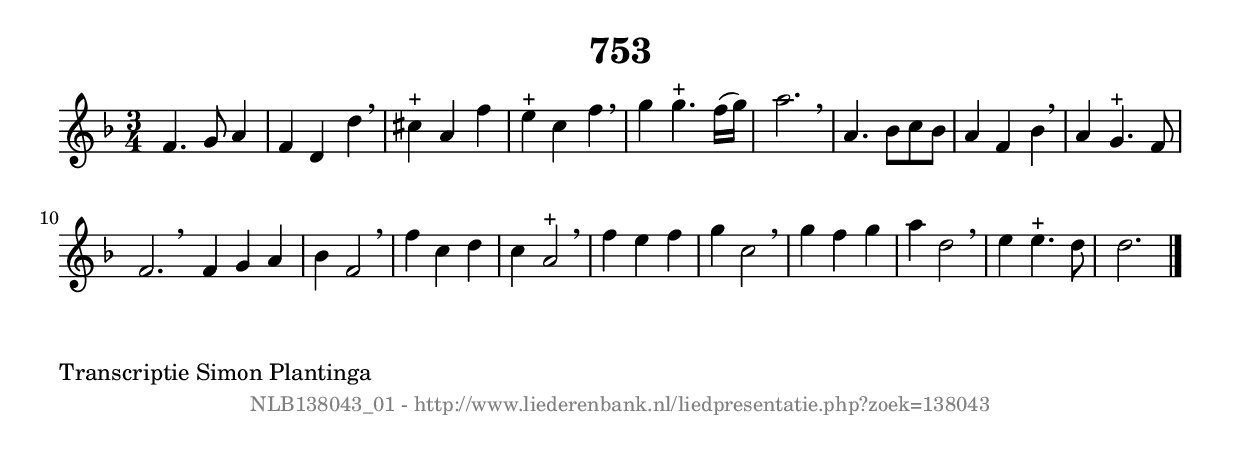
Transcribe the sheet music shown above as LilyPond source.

%
% produced by wce2krn 1.64 (7 June 2014)
%
\version"2.16"
#(append! paper-alist '(("long" . (cons (* 210 mm) (* 2000 mm)))))
#(set-default-paper-size "long")
sb = {\breathe}
mBreak = {\breathe }
bBreak = {\breathe }
x = {\once\override NoteHead #'style = #'cross }
gl=\glissando
itime={\override Staff.TimeSignature #'stencil = ##f }
ficta = {\once\set suggestAccidentals = ##t}
fine = {\once\override Score.RehearsalMark #'self-alignment-X = #1 \mark \markup {\italic{Fine}}}
dc = {\once\override Score.RehearsalMark #'self-alignment-X = #1 \mark \markup {\italic{D.C.}}}
dcf = {\once\override Score.RehearsalMark #'self-alignment-X = #1 \mark \markup {\italic{D.C. al Fine}}}
dcc = {\once\override Score.RehearsalMark #'self-alignment-X = #1 \mark \markup {\italic{D.C. al Coda}}}
ds = {\once\override Score.RehearsalMark #'self-alignment-X = #1 \mark \markup {\italic{D.S.}}}
dsf = {\once\override Score.RehearsalMark #'self-alignment-X = #1 \mark \markup {\italic{D.S. al Fine}}}
dsc = {\once\override Score.RehearsalMark #'self-alignment-X = #1 \mark \markup {\italic{D.S. al Coda}}}
pv = {\set Score.repeatCommands = #'((volta "1"))}
sv = {\set Score.repeatCommands = #'((volta "2"))}
tv = {\set Score.repeatCommands = #'((volta "3"))}
qv = {\set Score.repeatCommands = #'((volta "4"))}
xv = {\set Score.repeatCommands = #'((volta #f))}
\header{ tagline = ""
title = "753"
}
\score {{
\key d \minor
\relative g'
{
\set melismaBusyProperties = #'()
\time 3/4
\tempo 4=120
\override Score.MetronomeMark #'transparent = ##t
\override Score.RehearsalMark #'break-visibility = #(vector #t #t #f)
f4. g8 a4 | f4 d4 d'4 \sb | cis4^"+" a4 f'4 | e4^"+" c4 f4 \sb | g4 g4.^"+" f16( g16) | a2. \sb | a,4. bes8 c8 bes8 | a4 f4 bes4 \sb | a4 g4.^"+" f8 | f2. \bar ":|:" \bBreak
f4 g4 a4 | bes4 f2 \sb | f'4 c4 d4 | c4 a2^"+" \sb | f'4 e4 f4 | g4 c,2 \sb | g'4 f4 g4 | a4 d,2 \sb | e4 e4.^"+" d8 | d2. \bar "|."
 }}
 \midi { }
 \layout {
            indent = 0.0\cm
}
}
\markup { \wordwrap-string #" 
Transcriptie Simon Plantinga
"}
\markup { \vspace #0 } \markup { \with-color #grey \fill-line { \center-column { \smaller "NLB138043_01 - http://www.liederenbank.nl/liedpresentatie.php?zoek=138043" } } }
